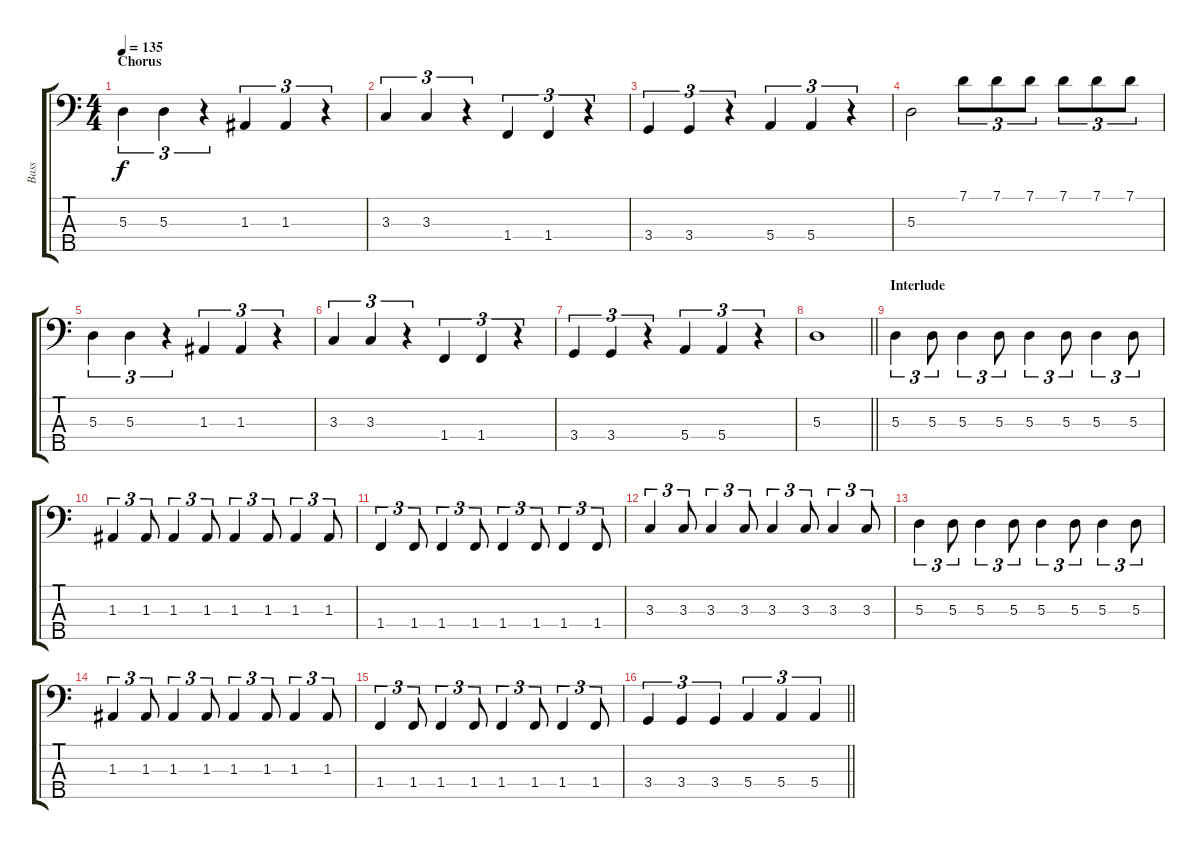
\track ("Bass" "Bass") {instrument electricbassfinger}
\staff {score tabs}
\tuning (G2 D2 A1 E1 B0) {hide}
\ts (4 4)
\section ("" "Chorus")
\tempo 135
\clef f4
\ks c
5.3.4{tu (3 2) dy f} 5.3.4{tu (3 2)} r.4{tu (3 2)} 1.3.4{tu (3 2)} 1.3.4{tu (3 2)} r.4{tu (3 2)} |
3.3.4{tu (3 2)} 3.3.4{tu (3 2)} r.4{tu (3 2)} 1.4.4{tu (3 2)} 1.4.4{tu (3 2)} r.4{tu (3 2)} |
3.4.4{tu (3 2)} 3.4.4{tu (3 2)} r.4{tu (3 2)} 5.4.4{tu (3 2)} 5.4.4{tu (3 2)} r.4{tu (3 2)} |
5.3.2 7.1.8{tu (3 2)} 7.1.8{tu (3 2)} 7.1.8{tu (3 2)} 7.1.8{tu (3 2)} 7.1.8{tu (3 2)} 7.1.8{tu (3 2)} |
5.3.4{tu (3 2)} 5.3.4{tu (3 2)} r.4{tu (3 2)} 1.3.4{tu (3 2)} 1.3.4{tu (3 2)} r.4{tu (3 2)} |
3.3.4{tu (3 2)} 3.3.4{tu (3 2)} r.4{tu (3 2)} 1.4.4{tu (3 2)} 1.4.4{tu (3 2)} r.4{tu (3 2)} |
3.4.4{tu (3 2)} 3.4.4{tu (3 2)} r.4{tu (3 2)} 5.4.4{tu (3 2)} 5.4.4{tu (3 2)} r.4{tu (3 2)} |
\barLineRight lightlight
5.3.1 |
\section ("" "Interlude")
5.3.4{tu (3 2)} 5.3.8{tu (3 2)} 5.3.4{tu (3 2)} 5.3.8{tu (3 2)} 5.3.4{tu (3 2)} 5.3.8{tu (3 2)} 5.3.4{tu (3 2)} 5.3.8{tu (3 2)} |
1.3.4{tu (3 2)} 1.3.8{tu (3 2)} 1.3.4{tu (3 2)} 1.3.8{tu (3 2)} 1.3.4{tu (3 2)} 1.3.8{tu (3 2)} 1.3.4{tu (3 2)} 1.3.8{tu (3 2)} |
1.4.4{tu (3 2)} 1.4.8{tu (3 2)} 1.4.4{tu (3 2)} 1.4.8{tu (3 2)} 1.4.4{tu (3 2)} 1.4.8{tu (3 2)} 1.4.4{tu (3 2)} 1.4.8{tu (3 2)} |
3.3.4{tu (3 2)} 3.3.8{tu (3 2)} 3.3.4{tu (3 2)} 3.3.8{tu (3 2)} 3.3.4{tu (3 2)} 3.3.8{tu (3 2)} 3.3.4{tu (3 2)} 3.3.8{tu (3 2)} |
5.3.4{tu (3 2)} 5.3.8{tu (3 2)} 5.3.4{tu (3 2)} 5.3.8{tu (3 2)} 5.3.4{tu (3 2)} 5.3.8{tu (3 2)} 5.3.4{tu (3 2)} 5.3.8{tu (3 2)} |
1.3.4{tu (3 2)} 1.3.8{tu (3 2)} 1.3.4{tu (3 2)} 1.3.8{tu (3 2)} 1.3.4{tu (3 2)} 1.3.8{tu (3 2)} 1.3.4{tu (3 2)} 1.3.8{tu (3 2)} |
1.4.4{tu (3 2)} 1.4.8{tu (3 2)} 1.4.4{tu (3 2)} 1.4.8{tu (3 2)} 1.4.4{tu (3 2)} 1.4.8{tu (3 2)} 1.4.4{tu (3 2)} 1.4.8{tu (3 2)} |
\barLineRight lightlight
3.4.4{tu (3 2)} 3.4.4{tu (3 2)} 3.4.4{tu (3 2)} 5.4.4{tu (3 2)} 5.4.4{tu (3 2)} 5.4.4{tu (3 2)}
